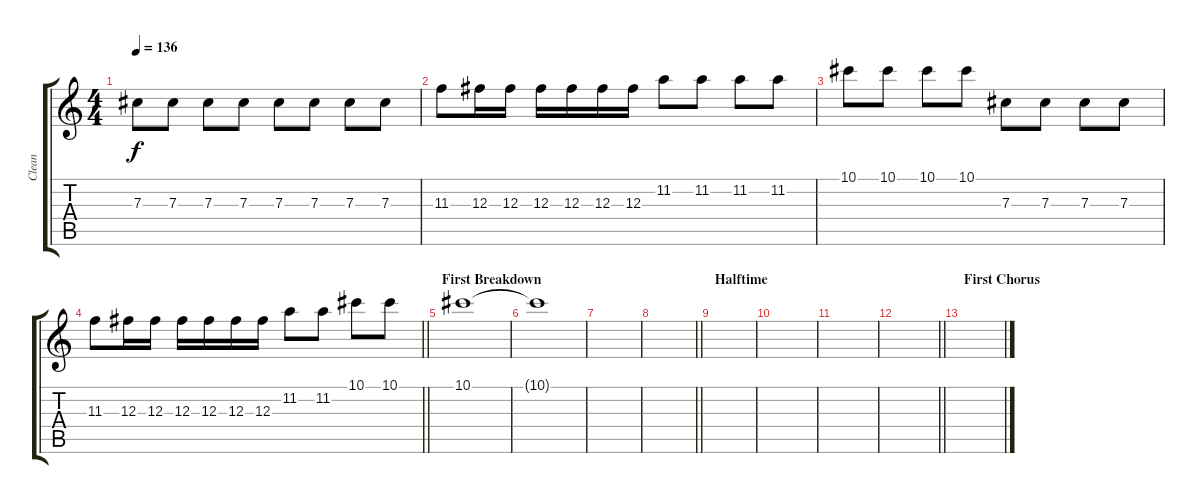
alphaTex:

\track ("Clean" "Clean") {instrument electricguitarclean}
\staff {score tabs}
\tuning (Eb4 Bb3 Gb3 Db3 Ab2 Db2) {hide}
\ts (4 4)
\tempo 136
\clef g2
\ks c
7.3.8{dy f} 7.3.8 7.3.8 7.3.8 7.3.8 7.3.8 7.3.8 7.3.8 |
11.3.8 12.3.16 12.3.16 12.3.16 12.3.16 12.3.16 12.3.16 11.2.8 11.2.8 11.2.8 11.2.8 |
10.1.8 10.1.8 10.1.8 10.1.8 7.3.8 7.3.8 7.3.8 7.3.8 |
\barLineRight lightlight
11.3.8 12.3.16 12.3.16 12.3.16 12.3.16 12.3.16 12.3.16 11.2.8 11.2.8 10.1.8 10.1.8 |
\section ("" "First Breakdown")
10.1.1 |
10.1{t}.1 |
|
\barLineRight lightlight
|
\section ("" "Halftime")
|
|
|
\barLineRight lightlight
|
\section ("" "First Chorus")
